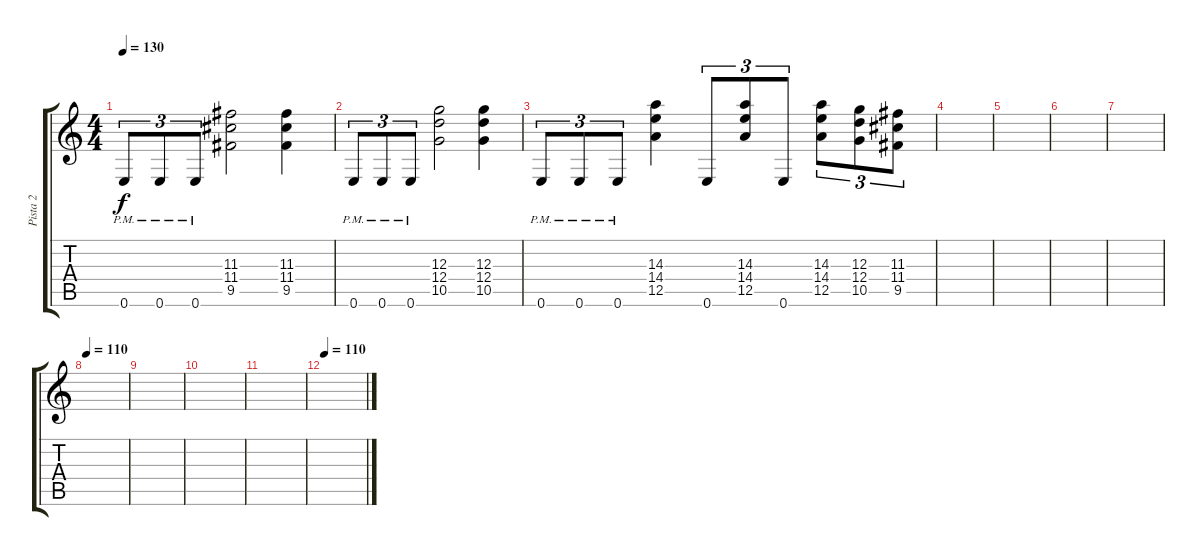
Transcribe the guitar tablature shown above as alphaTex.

\track ("Pista 2" "Pista 2") {instrument distortionguitar}
\staff {score tabs}
\tuning (E4 B3 G3 D3 A2 E2) {hide}
\ts (4 4)
\tempo 130
\clef g2
\ks c
0.6{pm}.8{tu (3 2) dy f} 0.6{pm}.8{tu (3 2)} 0.6{pm}.8{tu (3 2)} (11.3 11.4 9.5).2 (11.3 11.4 9.5).4 |
0.6{pm}.8{tu (3 2)} 0.6{pm}.8{tu (3 2)} 0.6{pm}.8{tu (3 2)} (12.3 12.4 10.5).2 (12.3 12.4 10.5).4 |
0.6{pm}.8{tu (3 2)} 0.6{pm}.8{tu (3 2)} 0.6{pm}.8{tu (3 2)} (14.3 14.4 12.5).4 0.6.8{tu (3 2)} (14.3 14.4 12.5).8{tu (3 2)} 0.6.8{tu (3 2)} (14.3 14.4 12.5).8{tu (3 2)} (12.3 12.4 10.5).8{tu (3 2)} (11.3 11.4 9.5).8{tu (3 2)} |
|
|
|
|
\tempo 110
|
|
|
|
\tempo 110
